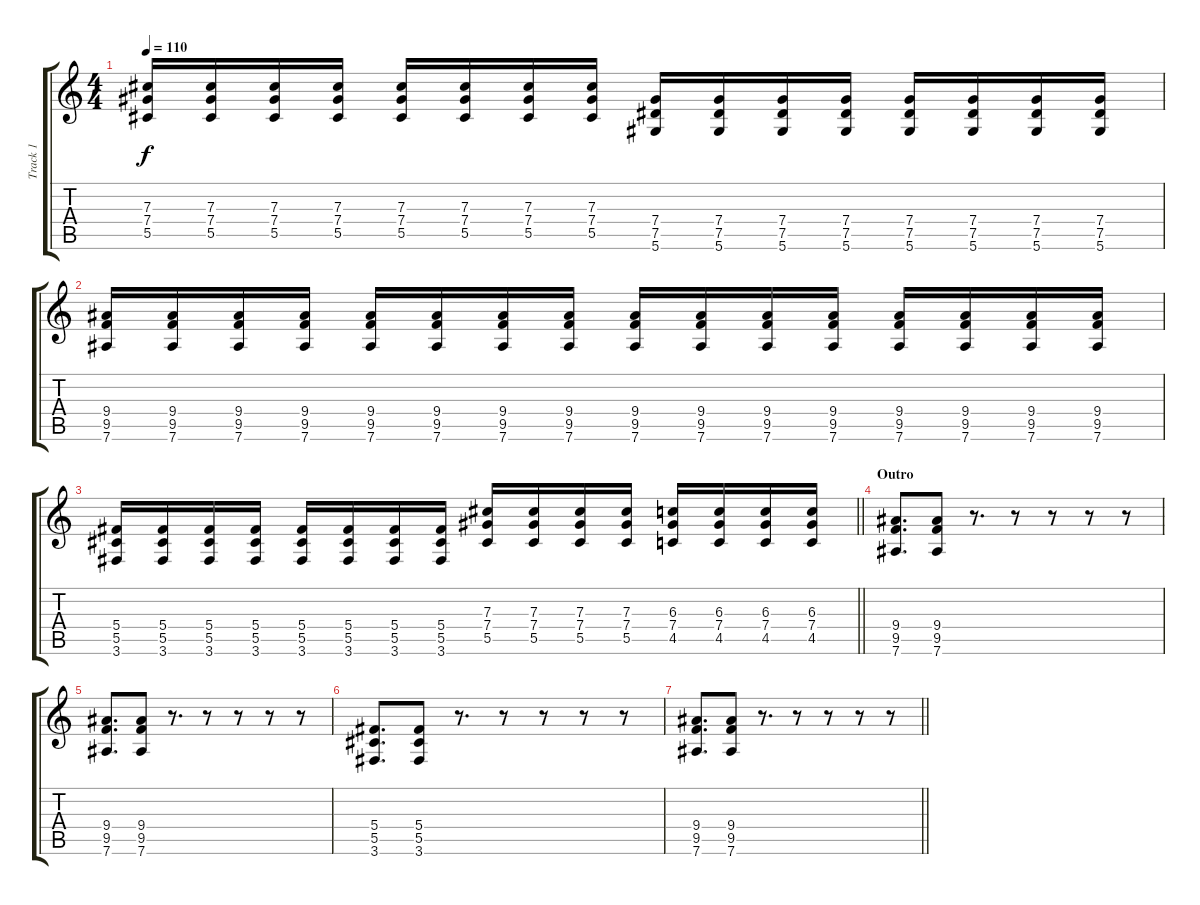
\track ("Track 1" "Track 1") {instrument distortionguitar}
\staff {score tabs}
\tuning (Eb4 Bb3 Gb3 Db3 Ab2 Eb2) {hide}
\ts (4 4)
\tempo 110
\clef g2
\ks c
(7.3 7.4 5.5).16{dy f} (7.3 7.4 5.5).16 (7.3 7.4 5.5).16 (7.3 7.4 5.5).16 (7.3 7.4 5.5).16 (7.3 7.4 5.5).16 (7.3 7.4 5.5).16 (7.3 7.4 5.5).16 (7.4 7.5 5.6).16 (7.4 7.5 5.6).16 (7.4 7.5 5.6).16 (7.4 7.5 5.6).16 (7.4 7.5 5.6).16 (7.4 7.5 5.6).16 (7.4 7.5 5.6).16 (7.4 7.5 5.6).16 |
(9.4 9.5 7.6).16 (9.4 9.5 7.6).16 (9.4 9.5 7.6).16 (9.4 9.5 7.6).16 (9.4 9.5 7.6).16 (9.4 9.5 7.6).16 (9.4 9.5 7.6).16 (9.4 9.5 7.6).16 (9.4 9.5 7.6).16 (9.4 9.5 7.6).16 (9.4 9.5 7.6).16 (9.4 9.5 7.6).16 (9.4 9.5 7.6).16 (9.4 9.5 7.6).16 (9.4 9.5 7.6).16 (9.4 9.5 7.6).16 |
\barLineRight lightlight
(5.4 5.5 3.6).16 (5.4 5.5 3.6).16 (5.4 5.5 3.6).16 (5.4 5.5 3.6).16 (5.4 5.5 3.6).16 (5.4 5.5 3.6).16 (5.4 5.5 3.6).16 (5.4 5.5 3.6).16 (7.3 7.4 5.5).16 (7.3 7.4 5.5).16 (7.3 7.4 5.5).16 (7.3 7.4 5.5).16 (6.3 7.4 4.5).16 (6.3 7.4 4.5).16 (6.3 7.4 4.5).16 (6.3 7.4 4.5).16 |
\section ("" "Outro")
(9.4 9.5 7.6).8{d} (9.4 9.5 7.6).8 r.8{d} r.8 r.8 r.8 r.8 |
(9.4 9.5 7.6).8{d} (9.4 9.5 7.6).8 r.8{d} r.8 r.8 r.8 r.8 |
(5.4 5.5 3.6).8{d} (5.4 5.5 3.6).8 r.8{d} r.8 r.8 r.8 r.8 |
\barLineRight lightlight
(9.4 9.5 7.6).8{d} (9.4 9.5 7.6).8 r.8{d} r.8 r.8 r.8 r.8
